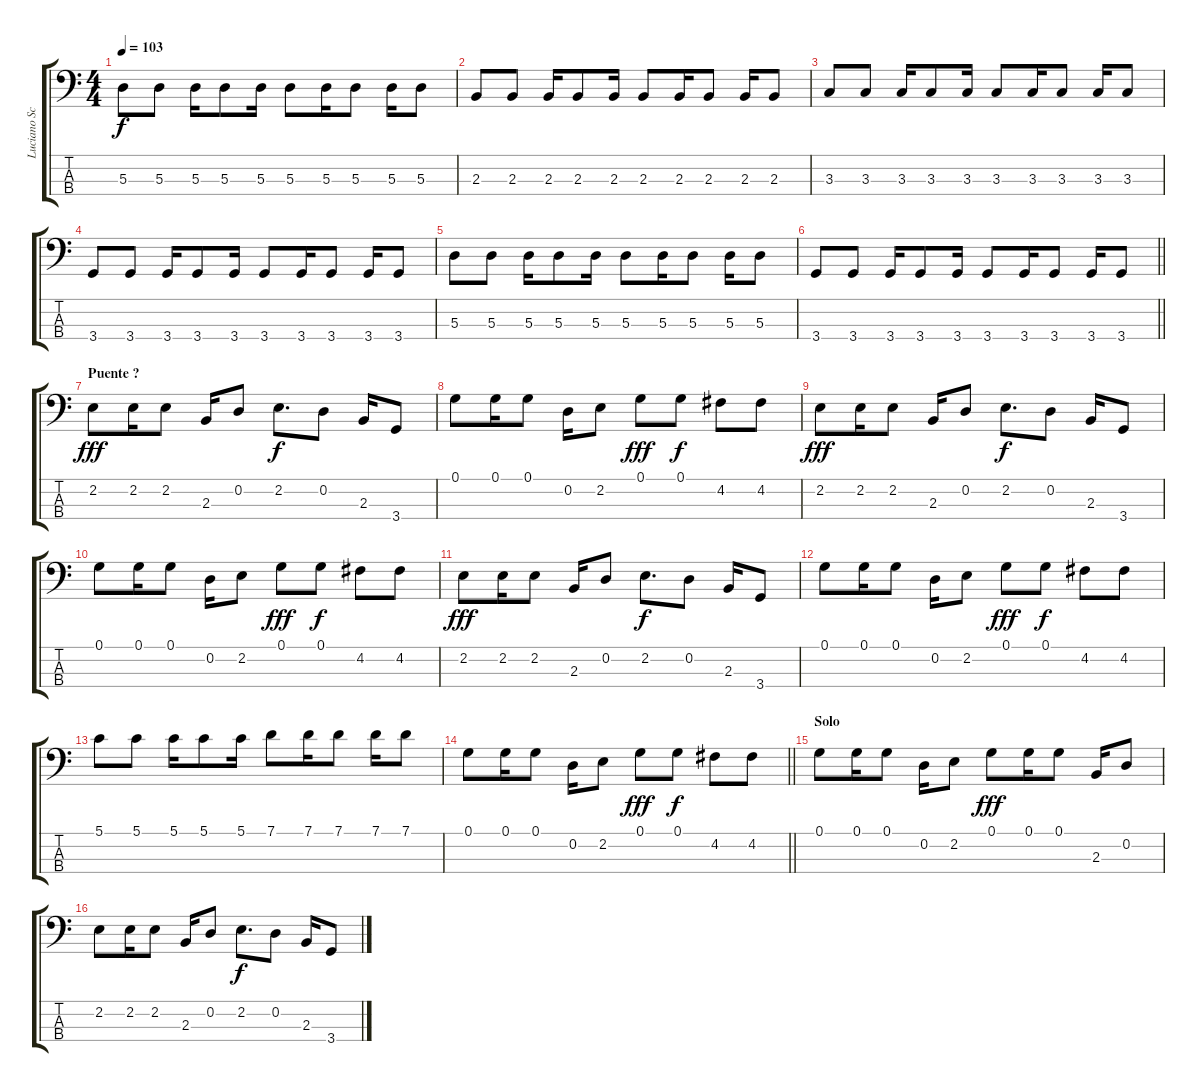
\track ("Luciano Scaglione" "Luciano Sc") {instrument electricbasspick}
\staff {score tabs}
\tuning (G2 D2 A1 E1) {hide}
\ts (4 4)
\tempo 103
\clef f4
\ks c
5.3.8{dy f} 5.3.8 5.3.16 5.3.8 5.3.16 5.3.8 5.3.16 5.3.8 5.3.16 5.3.8 |
2.3.8 2.3.8 2.3.16 2.3.8 2.3.16 2.3.8 2.3.16 2.3.8 2.3.16 2.3.8 |
3.3.8 3.3.8 3.3.16 3.3.8 3.3.16 3.3.8 3.3.16 3.3.8 3.3.16 3.3.8 |
3.4.8 3.4.8 3.4.16 3.4.8 3.4.16 3.4.8 3.4.16 3.4.8 3.4.16 3.4.8 |
5.3.8 5.3.8 5.3.16 5.3.8 5.3.16 5.3.8 5.3.16 5.3.8 5.3.16 5.3.8 |
\barLineRight lightlight
3.4.8 3.4.8 3.4.16 3.4.8 3.4.16 3.4.8 3.4.16 3.4.8 3.4.16 3.4.8 |
\section ("" "Puente ?")
2.2.8{dy fff} 2.2.16 2.2.8 2.3.16 0.2.8 2.2.8{d dy f} 0.2.8 2.3.16 3.4.8 |
0.1.8 0.1.16 0.1.8 0.2.16 2.2.8 0.1.8{dy fff} 0.1.8{dy f} 4.2.8 4.2.8 |
2.2.8{dy fff} 2.2.16 2.2.8 2.3.16 0.2.8 2.2.8{d dy f} 0.2.8 2.3.16 3.4.8 |
0.1.8 0.1.16 0.1.8 0.2.16 2.2.8 0.1.8{dy fff} 0.1.8{dy f} 4.2.8 4.2.8 |
2.2.8{dy fff} 2.2.16 2.2.8 2.3.16 0.2.8 2.2.8{d dy f} 0.2.8 2.3.16 3.4.8 |
0.1.8 0.1.16 0.1.8 0.2.16 2.2.8 0.1.8{dy fff} 0.1.8{dy f} 4.2.8 4.2.8 |
5.1.8 5.1.8 5.1.16 5.1.8 5.1.16 7.1.8 7.1.16 7.1.8 7.1.16 7.1.8 |
\barLineRight lightlight
0.1.8 0.1.16 0.1.8 0.2.16 2.2.8 0.1.8{dy fff} 0.1.8{dy f} 4.2.8 4.2.8 |
\section ("" "Solo")
0.1.8 0.1.16 0.1.8 0.2.16 2.2.8 0.1.8{dy fff} 0.1.16 0.1.8 2.3.16 0.2.8 |
2.2.8 2.2.16 2.2.8 2.3.16 0.2.8 2.2.8{d dy f} 0.2.8 2.3.16 3.4.8
